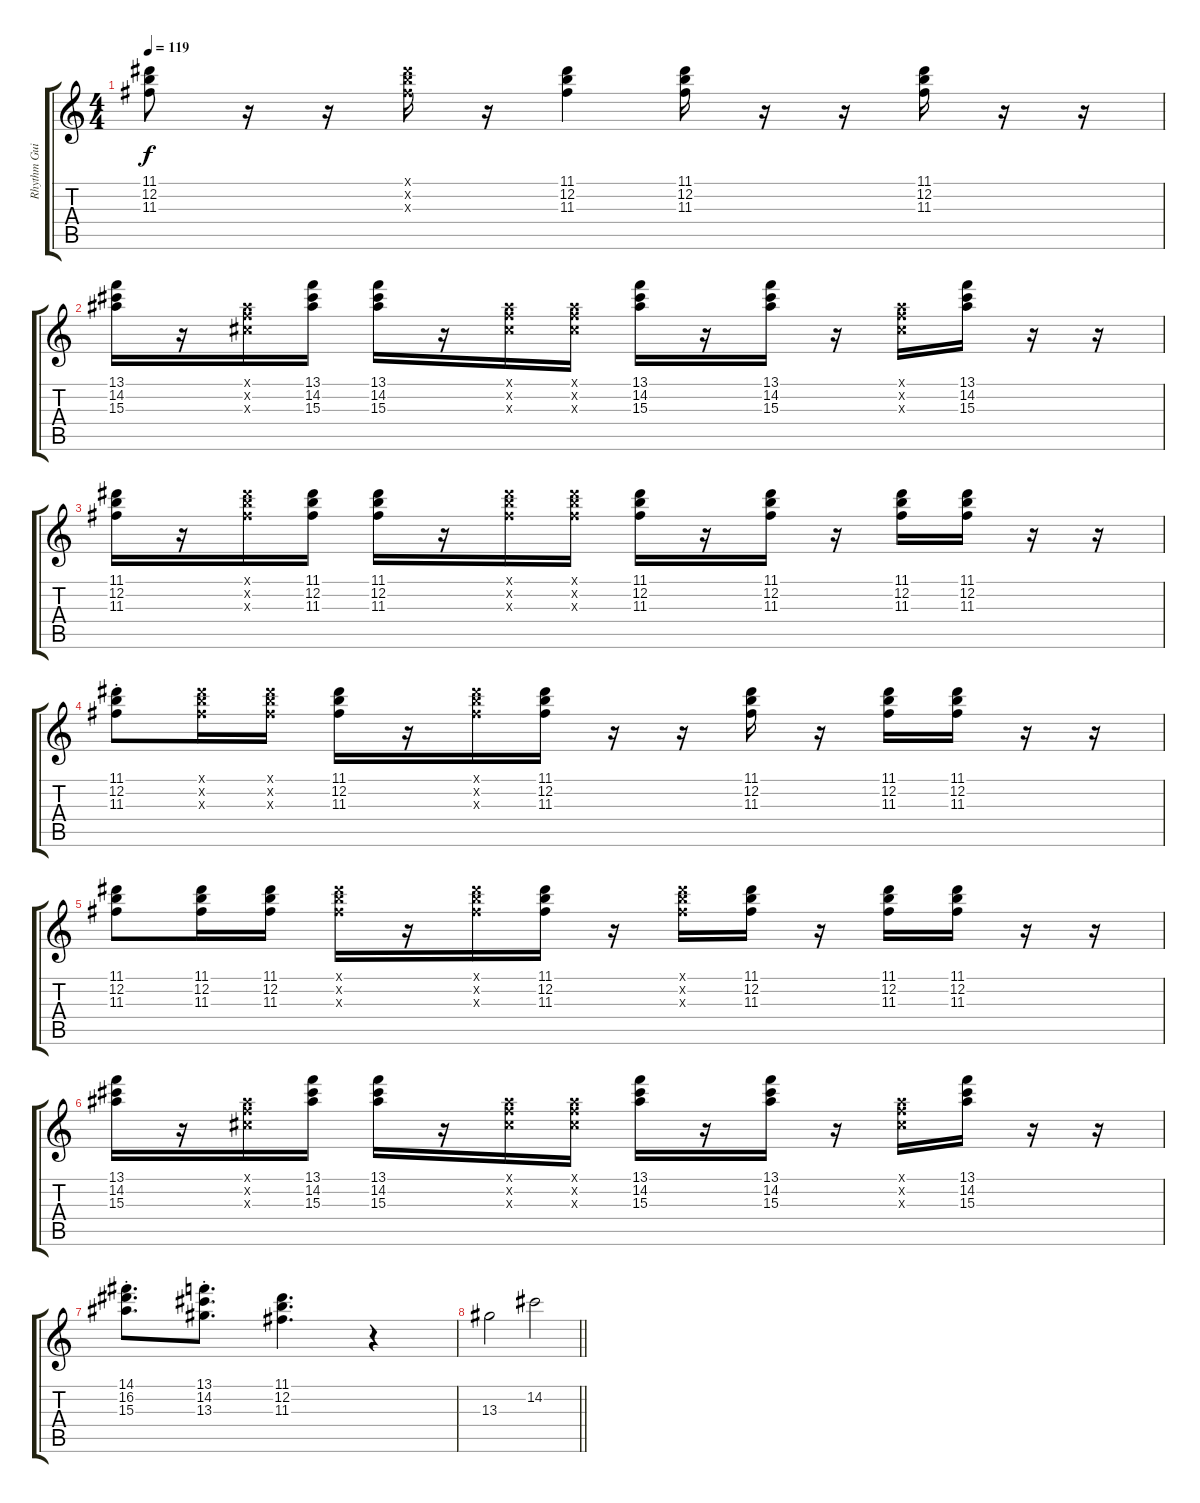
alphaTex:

\track ("Rhythm Guitar" "Rhythm Gui") {instrument acousticguitarsteel}
\staff {score tabs}
\tuning (E4 B3 G3 D3 A2 E2) {hide}
\ts (4 4)
\tempo 119
\clef g2
\ks c
(11.1 12.2 11.3).8{dy f} r.16 r.16 (11.1{x} 12.2{x} 11.3{x}).16 r.16 (11.1 12.2 11.3).4 (11.1 12.2 11.3).16 r.16 r.16 (11.1 12.2 11.3).16 r.16 r.16 |
(13.1 14.2 15.3).16 r.16 (6.1{x} 6.2{x} 6.3{x}).16 (13.1 14.2 15.3).16 (13.1 14.2 15.3).16 r.16 (6.1{x} 6.2{x} 6.3{x}).16 (6.1{x} 6.2{x} 6.3{x}).16 (13.1 14.2 15.3).16 r.16 (13.1 14.2 15.3).16 r.16 (6.1{x} 6.2{x} 6.3{x}).16 (13.1 14.2 15.3).16 r.16 r.16 |
(11.1 12.2 11.3).16 r.16 (11.1{x} 12.2{x} 11.3{x}).16 (11.1 12.2 11.3).16 (11.1 12.2 11.3).16 r.16 (11.1{x} 12.2{x} 11.3{x}).16 (11.1{x} 12.2{x} 11.3{x}).16 (11.1 12.2 11.3).16 r.16 (11.1 12.2 11.3).16 r.16 (11.1 12.2 11.3).16 (11.1 12.2 11.3).16 r.16 r.16 |
(11.1{st} 12.2{st} 11.3{st}).8 (11.1{x} 12.2{x} 11.3{x}).16 (11.1{x} 12.2{x} 11.3{x}).16 (11.1 12.2 11.3).16 r.16 (11.1{x} 12.2{x} 11.3{x}).16 (11.1 12.2 11.3).16 r.16 r.16 (11.1 12.2 11.3).16 r.16 (11.1 12.2 11.3).16 (11.1 12.2 11.3).16 r.16 r.16 |
(11.1 12.2 11.3).8 (11.1 12.2 11.3).16 (11.1 12.2 11.3).16 (11.1{x} 12.2{x} 11.3{x}).16 r.16 (11.1{x} 12.2{x} 11.3{x}).16 (11.1 12.2 11.3).16 r.16 (11.1{x} 12.2{x} 11.3{x}).16 (11.1 12.2 11.3).16 r.16 (11.1 12.2 11.3).16 (11.1 12.2 11.3).16 r.16 r.16 |
(13.1 14.2 15.3).16 r.16 (6.1{x} 6.2{x} 6.3{x}).16 (13.1 14.2 15.3).16 (13.1 14.2 15.3).16 r.16 (6.1{x} 6.2{x} 6.3{x}).16 (6.1{x} 6.2{x} 6.3{x}).16 (13.1 14.2 15.3).16 r.16 (13.1 14.2 15.3).16 r.16 (6.1{x} 6.2{x} 6.3{x}).16 (13.1 14.2 15.3).16 r.16 r.16 |
(14.1{st} 16.2{st} 15.3{st}).8{d} (13.1{st} 14.2{st} 13.3{st}).8{d} (11.1 12.2 11.3).4{d} r.4 |
\barLineRight lightlight
13.3.2 14.2.2
